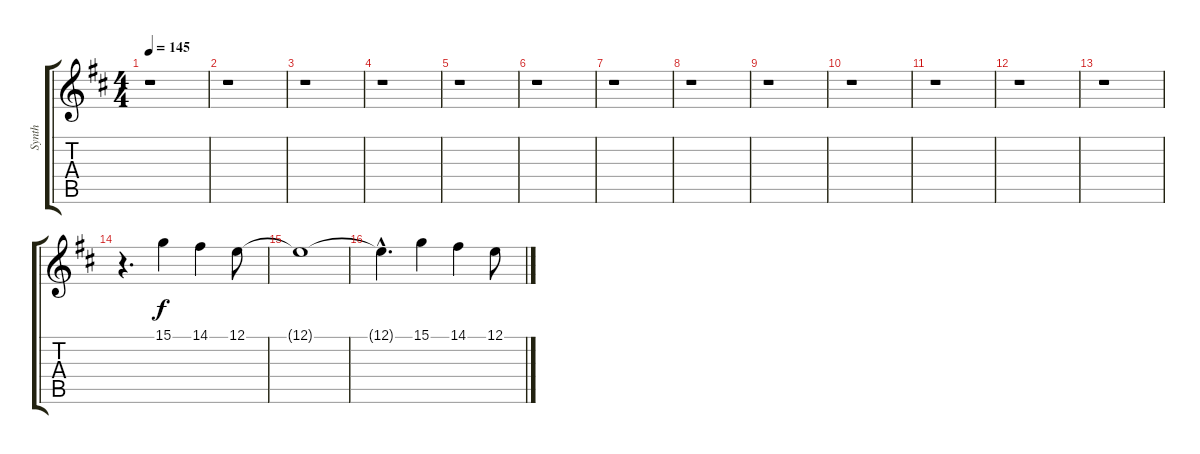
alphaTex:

\track ("Synth" "Synth") {instrument stringensemble1}
\staff {score tabs}
\tuning (E4 B3 G3 D3 A2 E2) {hide}
\ts (4 4)
\tempo 145
\clef g2
\ks d
r.1{dy f instrument stringensemble1} |
r.1 |
r.1 |
r.1 |
r.1 |
r.1 |
r.1 |
r.1 |
r.1 |
r.1 |
r.1 |
r.1 |
r.1 |
r.4{d} 15.1.4 14.1.4 12.1.8 |
12.1{t}.1 |
12.1{hac t}.4{d} 15.1.4 14.1.4 12.1.8
